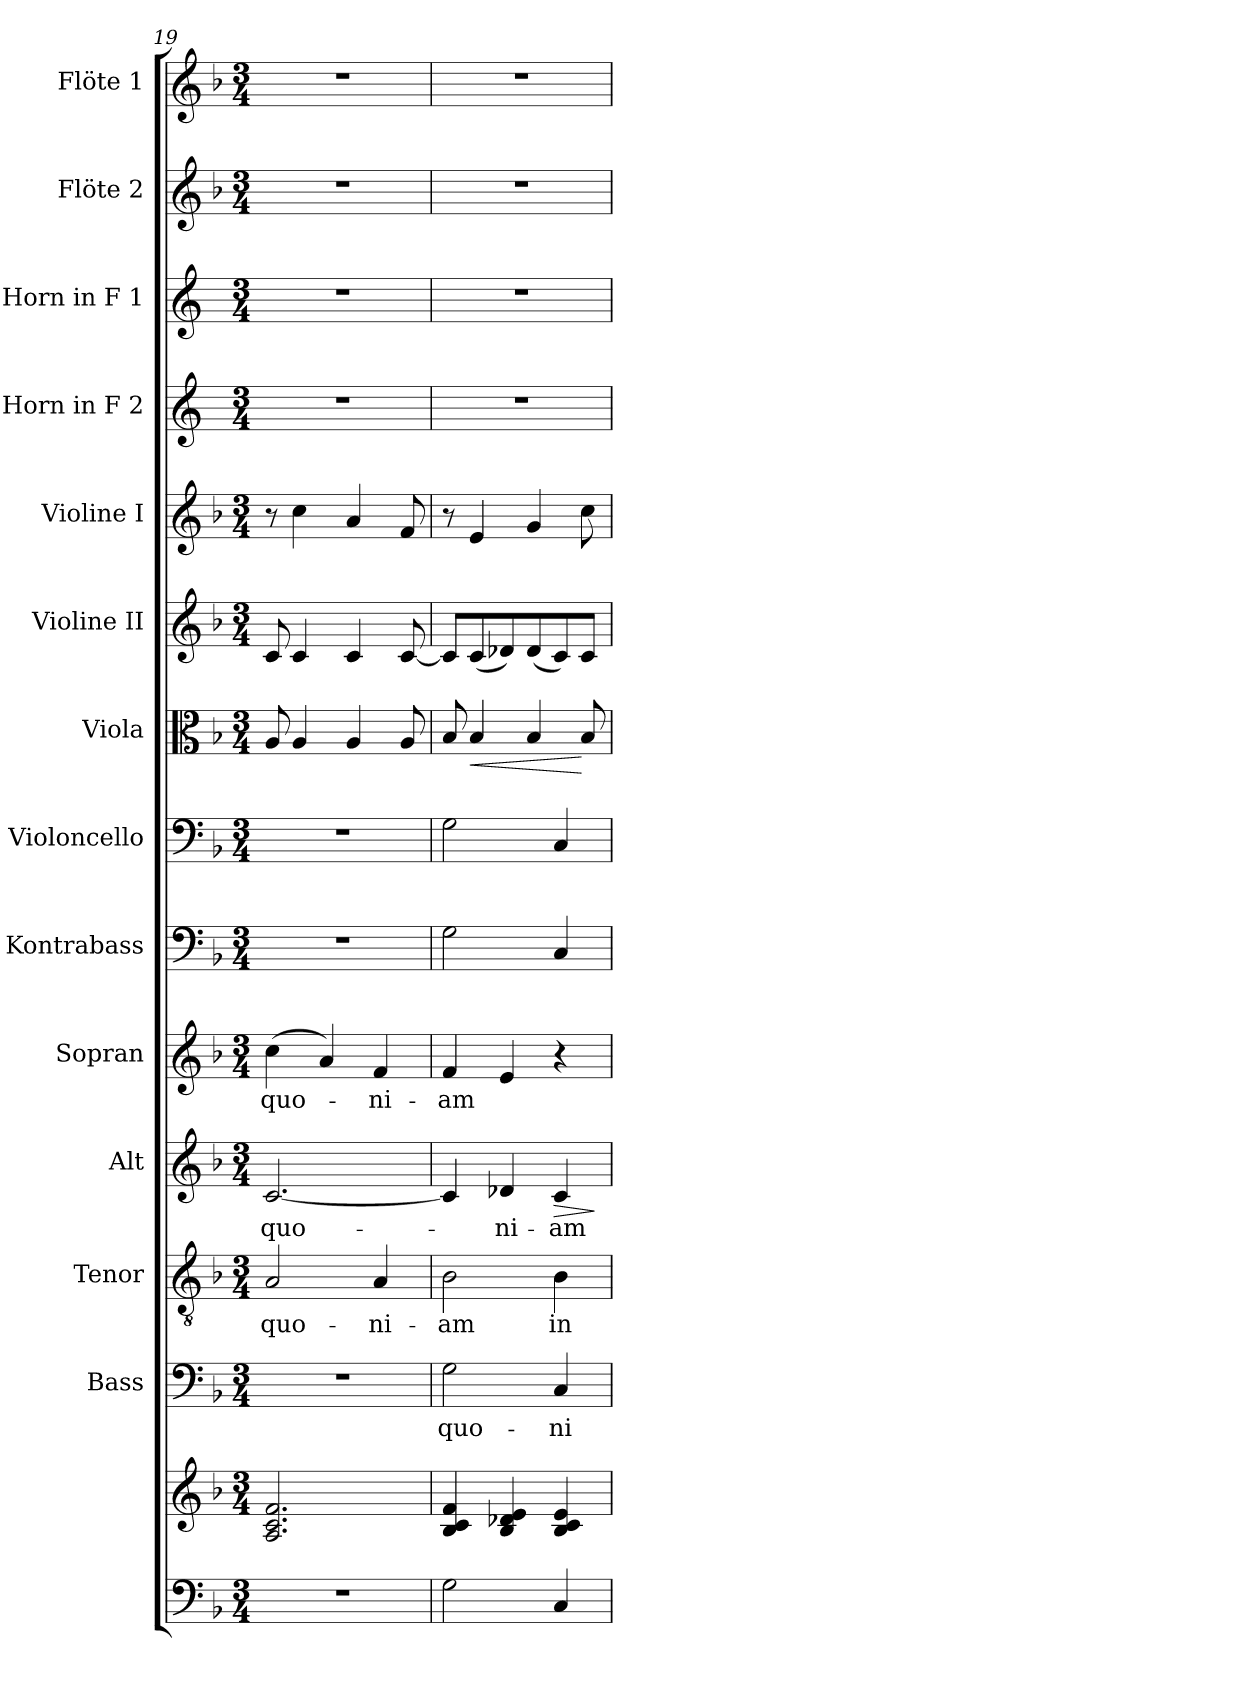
**kern	**kern	**kern	**text	**kern	**text	**kern	**text	**dynam	**kern	**text	**kern	**kern	**kern	**dynam	**kern	**kern	**kern	**kern	**kern	**kern
*part14	*part14	*part13	*part13	*part12	*part12	*part11	*part11	*part11	*part10	*part10	*part9	*part8	*part7	*part7	*part6	*part5	*part4	*part3	*part2	*part1
*staff15	*staff14	*staff13	*staff13	*staff12	*staff12	*staff11	*staff11	*staff11	*staff10	*staff10	*staff9	*staff8	*staff7	*staff7	*staff6	*staff5	*staff4	*staff3	*staff2	*staff1
*	*	*I"Bass	*	*I"Tenor	*	*I"Alt	*	*	*I"Sopran	*	*I"Kontrabass	*I"Violoncello	*I"Viola	*	*I"Violine II	*I"Violine I	*I"Horn in F 2	*I"Horn in F 1	*I"Flöte 2	*I"Flöte 1
*	*	*I'B.	*	*I'T.	*	*I'A.	*	*	*I'S.	*	*I'Kb.	*I'Vc.	*I'Vla.	*	*I'Vl. II	*I'Vl. I	*	*	*I'Fl. 2	*I'Fl. 1
*clefF4	*clefG2	*clefF4	*	*clefGv2	*	*clefG2	*	*	*clefG2	*	*clefF4	*clefF4	*clefC3	*	*clefG2	*clefG2	*clefG2	*clefG2	*clefG2	*clefG2
*	*	*	*	*	*	*	*	*	*	*	*ITrd7c12	*	*	*	*	*	*ITrd4c7	*ITrd4c7	*	*
*k[b-]	*k[b-]	*k[b-]	*	*k[b-]	*	*k[b-]	*	*	*k[b-]	*	*k[b-]	*k[b-]	*k[b-]	*	*k[b-]	*k[b-]	*k[b-]	*k[b-]	*k[b-]	*k[b-]
*F:	*F:	*F:	*	*F:	*	*F:	*	*	*F:	*	*F:	*F:	*F:	*	*F:	*F:	*F:	*F:	*F:	*F:
*M3/4	*M3/4	*M3/4	*	*M3/4	*	*M3/4	*	*	*M3/4	*	*M3/4	*M3/4	*M3/4	*	*M3/4	*M3/4	*M3/4	*M3/4	*M3/4	*M3/4
=19	=19	=19	=19	=19	=19	=19	=19	=19	=19	=19	=19	=19	=19	=19	=19	=19	=19	=19	=19	=19
!	!	!	!	!	!LO:LY:b	!	!LO:LY:b	!	!	!LO:LY:b	!	!	!	!	!	!	!	!	!	!
2.r	2.A/ 2.c/ 2.f/	2.r	.	2A/	quo-	[2.c/	quo-	.	(>4cc\	quo-	2.r	2.r	8A/	.	8c/	8r	2.r	2.r	2.r	2.r
.	.	.	.	.	.	.	.	.	.	.	.	.	4A/	.	4c/	4cc\	.	.	.	.
.	.	.	.	.	.	.	.	.	4a/)	.	.	.	.	.	.	.	.	.	.	.
.	.	.	.	.	.	.	.	.	.	.	.	.	4A/	.	4c/	4a/	.	.	.	.
!	!	!	!	!	!LO:LY:b	!	!	!	!	!LO:LY:b	!	!	!	!	!	!	!	!	!	!
.	.	.	.	4A/	-ni-	.	.	.	4f/	-ni-	.	.	.	.	.	.	.	.	.	.
.	.	.	.	.	.	.	.	.	.	.	.	.	8A/	.	[8c/	8f/	.	.	.	.
=20	=20	=20	=20	=20	=20	=20	=20	=20	=20	=20	=20	=20	=20	=20	=20	=20	=20	=20	=20	=20
!	!	!	!LO:LY:b	!	!LO:LY:b	!	!	!	!	!LO:LY:b	!	!	!	!	!	!	!	!	!	!
2G\	4B-/ 4c/ 4f/	2G\	quo-	2B-\	-am	4c/]	.	.	4f/	-am	2GG\	2G\	8B-/	.	8c/L]	8r	2.r	2.r	2.r	2.r
!	!	!	!	!	!	!	!	!	!	!	!	!	!	!LO:HP:b	!	!	!	!	!	!
.	.	.	.	.	.	.	.	.	.	.	.	.	4B-/	<	(<8c/	4e/	.	.	.	.
!	!	!	!	!	!	!	!LO:LY:b	!	!	!	!	!	!	!	!	!	!	!	!	!
.	4B-/ 4d-X/ 4e/	.	.	.	.	4d-X/	-ni-	.	4e/	.	.	.	.	.	8d-X/)	.	.	.	.	.
.	.	.	.	.	.	.	.	.	.	.	.	.	4B-/	.	(<8d-/	4g/	.	.	.	.
!	!	!	!LO:LY:b	!	!LO:LY:b	!	!LO:LY:b	!LO:HP:b	!	!	!	!	!	!	!	!	!	!	!	!
4C/	4B-/ 4c/ 4e/	4C/	-ni-	4B-\	in	4c/	-am	>	4r	.	4CC/	4C/	.	.	8c/)	.	.	.	.	.
.	.	.	.	.	.	.	.	.	.	.	.	.	8B-/	[	8c/J	8cc\	.	.	.	.
.	.	.	.	.	.	.	.	]	.	.	.	.	.	.	.	.	.	.	.	.
=	=	=	=	=	=	=	=	=	=	=	=	=	=	=	=	=	=	=	=	=
*-	*-	*-	*-	*-	*-	*-	*-	*-	*-	*-	*-	*-	*-	*-	*-	*-	*-	*-	*-	*-
